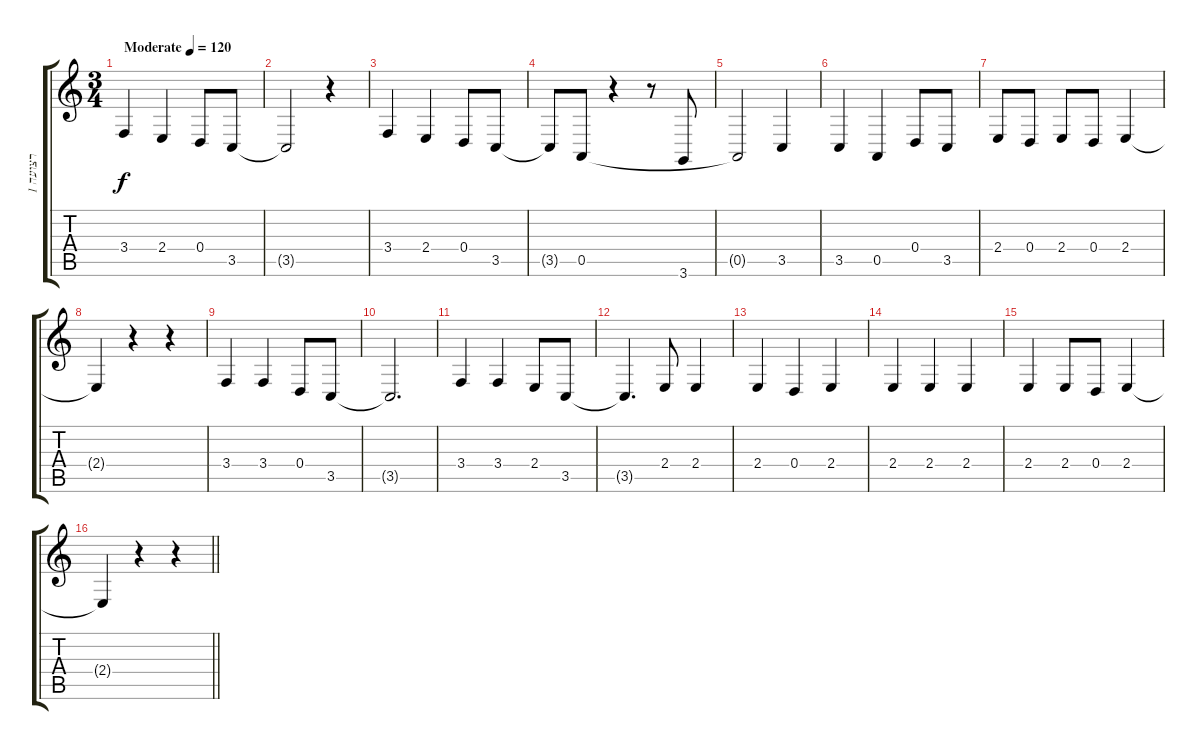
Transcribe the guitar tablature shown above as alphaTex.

\track ("רצועה 1" "רצועה 1") {instrument acousticgrandpiano}
\staff {score tabs}
\tuning (E4 B3 G3 D3 A2 E2) {hide}
\ts (3 4)
\tempo (120 "Moderate")
\clef g2
\ks c
3.4.4{dy f instrument acousticgrandpiano} 2.4.4 0.4.8 3.5.8 |
3.5{t}.2 r.4 |
3.4.4 2.4.4 0.4.8 3.5.8 |
3.5{t}.8 0.5.8 r.4 r.8 3.6.8 |
0.5{t}.2 3.5.4 |
3.5.4 0.5.4 0.4.8 3.5.8 |
2.4.8 0.4.8 2.4.8 0.4.8 2.4.4 |
2.4{t}.4 r.4 r.4 |
3.4.4 3.4.4 0.4.8 3.5.8 |
3.5{t}.2{d} |
3.4.4 3.4.4 2.4.8 3.5.8 |
3.5{t}.4{d} 2.4.8 2.4.4 |
2.4.4 0.4.4 2.4.4 |
2.4.4 2.4.4 2.4.4 |
2.4.4 2.4.8 0.4.8 2.4.4 |
\barLineRight lightlight
2.4{t}.4 r.4 r.4
